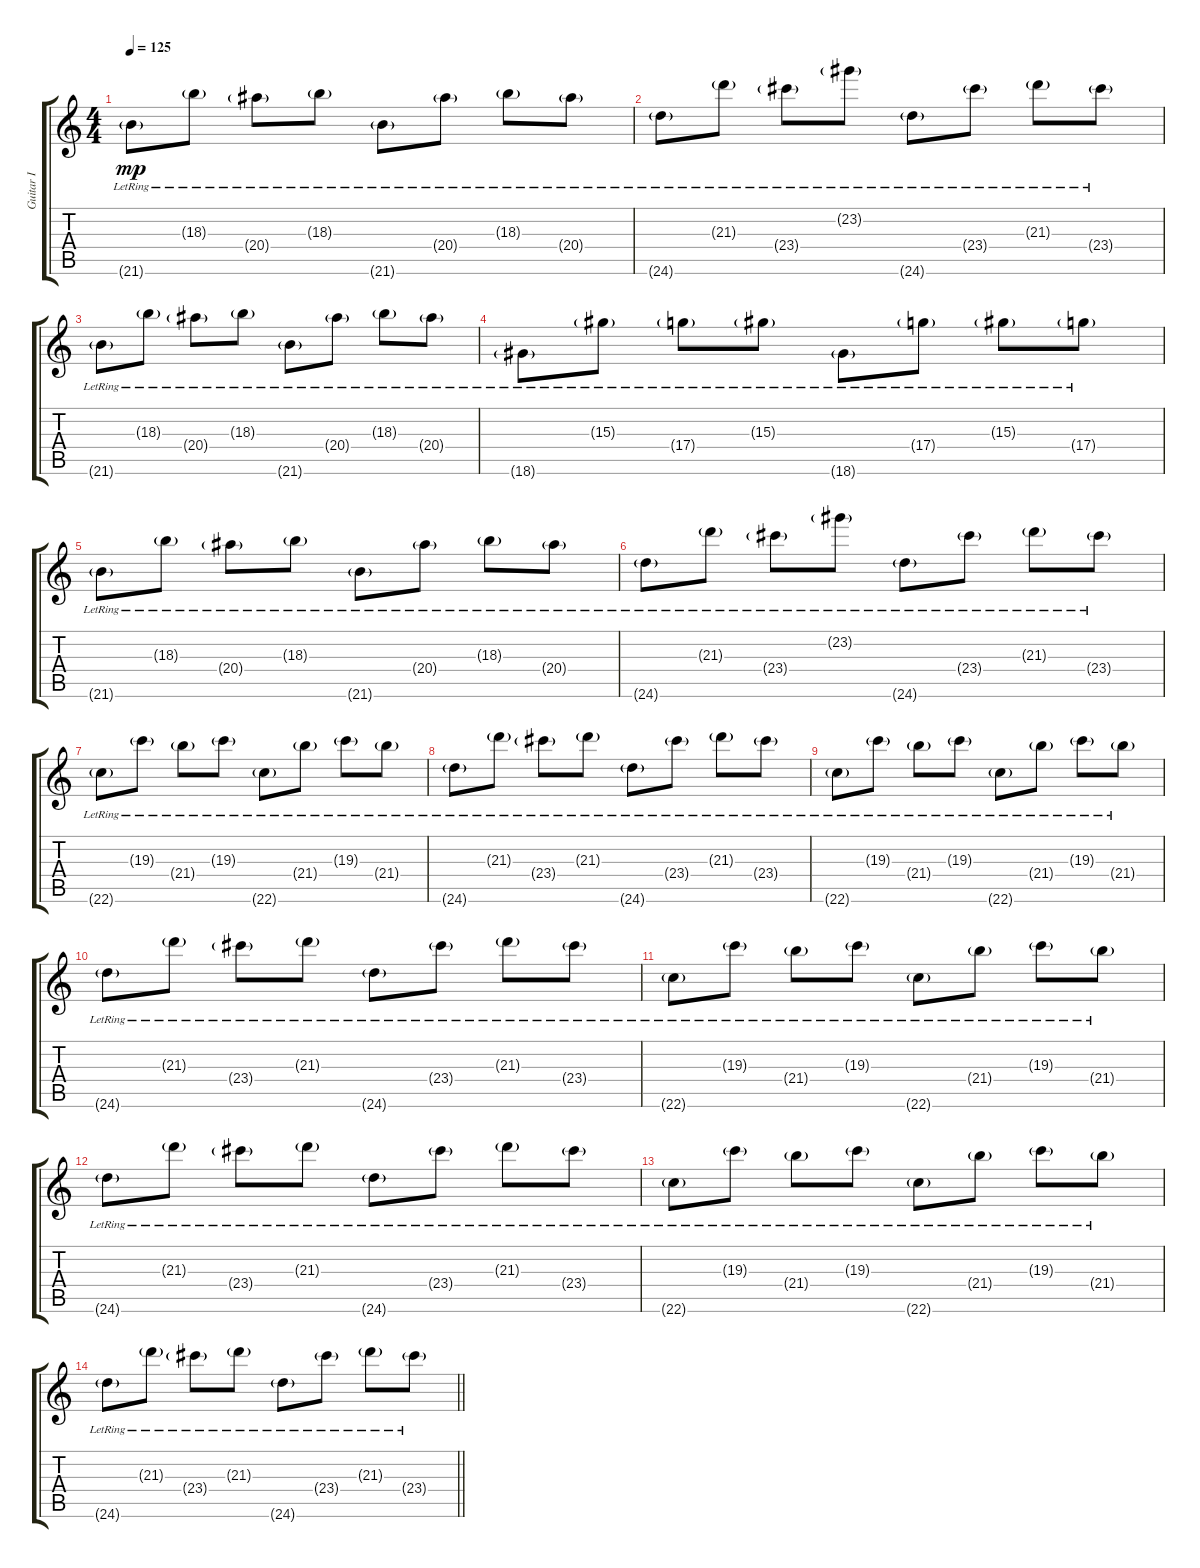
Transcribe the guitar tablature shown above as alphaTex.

\track ("Guitar I" "Guitar I") {instrument distortionguitar}
\staff {score tabs}
\tuning (D4 A3 F3 D3 A2 D2) {hide}
\ts (4 4)
\tempo 125
\clef g2
\ks c
21.6{g lr}.8{dy mp} 18.3{g lr}.8 20.4{g lr}.8 18.3{g lr}.8 21.6{g lr}.8 20.4{g lr}.8 18.3{g lr}.8 20.4{g lr}.8 |
24.6{g lr}.8 21.3{g lr}.8 23.4{g lr}.8 23.2{g lr}.8 24.6{g lr}.8 23.4{g lr}.8 21.3{g lr}.8 23.4{g lr}.8 |
21.6{g lr}.8 18.3{g lr}.8 20.4{g lr}.8 18.3{g lr}.8 21.6{g lr}.8 20.4{g lr}.8 18.3{g lr}.8 20.4{g lr}.8 |
18.6{g lr}.8 15.3{g lr}.8 17.4{g lr}.8 15.3{g lr}.8 18.6{g lr}.8 17.4{g lr}.8 15.3{g lr}.8 17.4{g lr}.8 |
21.6{g lr}.8 18.3{g lr}.8 20.4{g lr}.8 18.3{g lr}.8 21.6{g lr}.8 20.4{g lr}.8 18.3{g lr}.8 20.4{g lr}.8 |
24.6{g lr}.8 21.3{g lr}.8 23.4{g lr}.8 23.2{g lr}.8 24.6{g lr}.8 23.4{g lr}.8 21.3{g lr}.8 23.4{g lr}.8 |
22.6{g lr}.8 19.3{g lr}.8 21.4{g lr}.8 19.3{g lr}.8 22.6{g lr}.8 21.4{g lr}.8 19.3{g lr}.8 21.4{g lr}.8 |
24.6{g lr}.8 21.3{g lr}.8 23.4{g lr}.8 21.3{g lr}.8 24.6{g lr}.8 23.4{g lr}.8 21.3{g lr}.8 23.4{g lr}.8 |
22.6{g lr}.8 19.3{g lr}.8 21.4{g lr}.8 19.3{g lr}.8 22.6{g lr}.8 21.4{g lr}.8 19.3{g lr}.8 21.4{g lr}.8 |
24.6{g lr}.8 21.3{g lr}.8 23.4{g lr}.8 21.3{g lr}.8 24.6{g lr}.8 23.4{g lr}.8 21.3{g lr}.8 23.4{g lr}.8 |
22.6{g lr}.8 19.3{g lr}.8 21.4{g lr}.8 19.3{g lr}.8 22.6{g lr}.8 21.4{g lr}.8 19.3{g lr}.8 21.4{g lr}.8 |
24.6{g lr}.8 21.3{g lr}.8 23.4{g lr}.8 21.3{g lr}.8 24.6{g lr}.8 23.4{g lr}.8 21.3{g lr}.8 23.4{g lr}.8 |
22.6{g lr}.8 19.3{g lr}.8 21.4{g lr}.8 19.3{g lr}.8 22.6{g lr}.8 21.4{g lr}.8 19.3{g lr}.8 21.4{g lr}.8 |
\barLineRight lightlight
24.6{g lr}.8 21.3{g lr}.8 23.4{g lr}.8 21.3{g lr}.8 24.6{g lr}.8 23.4{g lr}.8 21.3{g lr}.8 23.4{g lr}.8
